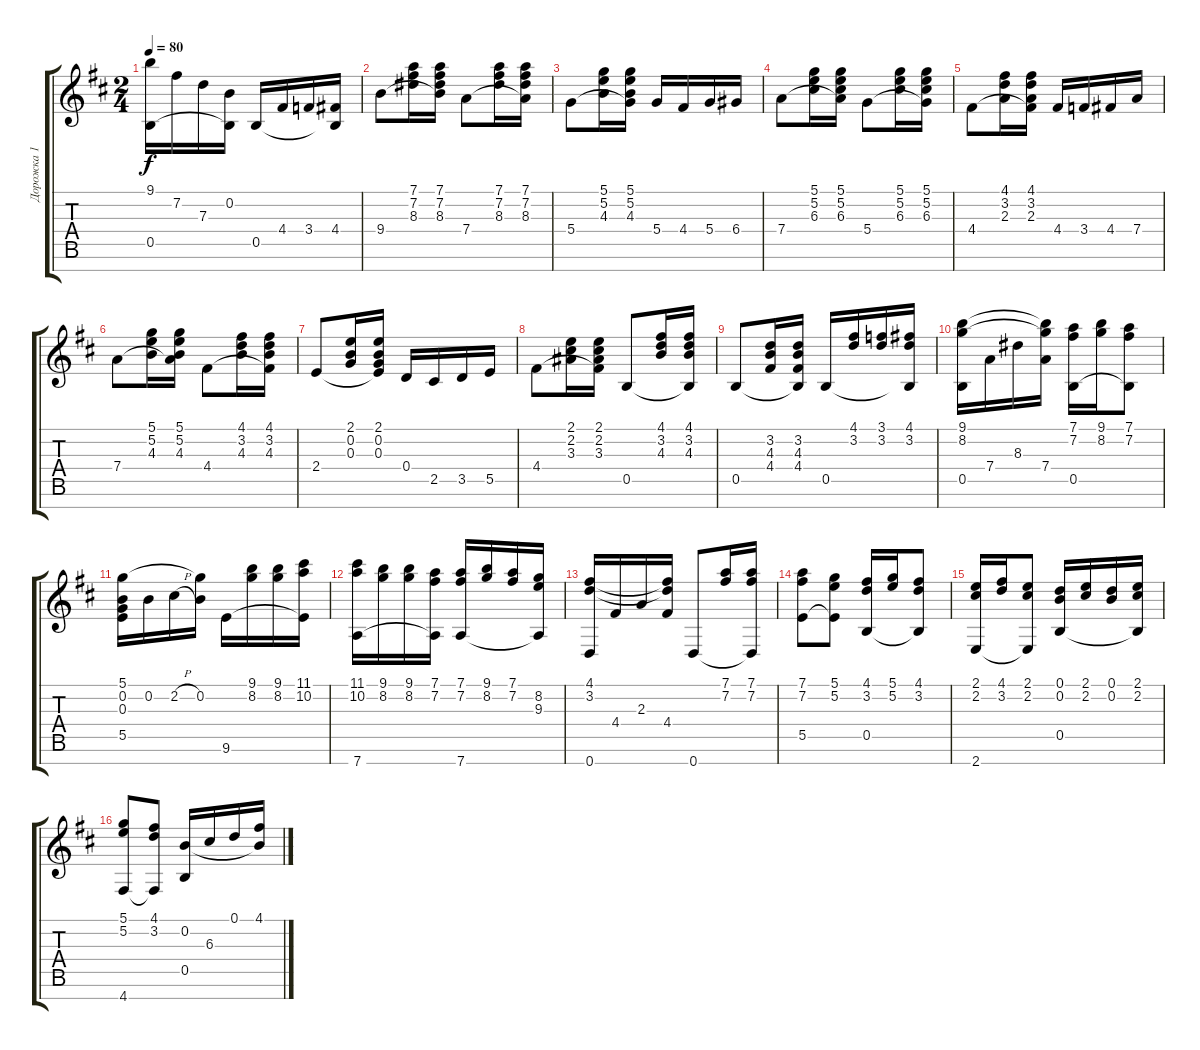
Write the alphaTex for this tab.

\track ("Дорожка 1" "Дорожка 1") {instrument acousticguitarsteel}
\staff {score tabs}
\tuning (D4 B3 G3 D3 B2 G2 D2) {hide}
\ts (2 4)
\tempo 80
\clef g2
\ks bminor
(9.1 0.5).16{dy f} 7.2.16 7.3.16 (0.2 0.5{t}).16 0.5.16 4.4.16 3.4.16 (4.4 0.5{t}).16 |
9.4.8 (7.1 7.2 8.3).16 (7.1 7.2 8.3 9.4{t}).16 7.4.8 (7.1 7.2 8.3).16 (7.1 7.2 8.3 7.4{t}).16 |
5.4.8 (5.1 5.2 4.3).16 (5.1 5.2 4.3 5.4{t}).16 5.4.16 4.4.16 5.4.16 6.4.16 |
7.4.8 (5.1 5.2 6.3).16 (5.1 5.2 6.3 7.4{t}).16 5.4.8 (5.1 5.2 6.3).16 (5.1 5.2 6.3 5.4{t}).16 |
4.4.8 (4.1 3.2 2.3).16 (4.1 3.2 2.3 4.4{t}).16 4.4.16 3.4.16 4.4.16 7.4.16 |
7.4.8 (5.1 5.2 4.3).16 (5.1 5.2 4.3 7.4{t}).16 4.4.8 (4.1 3.2 4.3).16 (4.1 3.2 4.3 4.4{t}).16 |
2.4.8 (2.1 0.2 0.3).16 (2.1 0.2 0.3 2.4{t}).16 0.4.16 2.5.16 3.5.16 5.5.16 |
4.4.8 (2.1 2.2 3.3).16 (2.1 2.2 3.3 4.4{t}).16 0.5.8 (4.1 3.2 4.3).16 (4.1 3.2 4.3 0.5{t}).16 |
0.5.8 (3.2 4.3 4.4).16 (3.2 4.3 4.4 0.5{t}).16 0.5.16 (4.1 3.2).16 (3.1 3.2).16 (4.1 3.2 0.5{t}).16 |
(9.1 8.2 0.5).16 7.4.16 8.3.16 (9.1{t} 8.2{t} 7.4).16 (7.1 7.2 0.5).16 (9.1 8.2).16 (7.1 7.2 0.5{t}).8 |
(5.1 0.2 0.3 5.5).16 0.2.16 2.2{h}.16 (5.1{t} 0.2).16 9.6.16 (9.1 8.2).16 (9.1 8.2).16 (11.1 10.2 9.6{t}).16 |
(11.1 10.2 7.7).16 (9.1 8.2).16 (9.1 8.2).16 (7.1 7.2 7.7{t}).16 (7.1 7.2 7.7).16 (9.1 8.2).16 (7.1 7.2).16 (8.2 9.3 7.7{t}).16 |
(4.1 3.2 0.7).16 4.4.16 2.3.16 (4.1{t} 3.2{t} 4.4).16 0.7.8 (7.1 7.2).16 (7.1 7.2 0.7{t}).16 |
(7.1 7.2 5.5).8 (5.1 5.2 5.5{t}).8 (4.1 3.2 0.5).16 (5.1 5.2).16 (4.1 3.2 0.5{t}).8 |
(2.1 2.2 2.7).16 (4.1 3.2).16 (2.1 2.2 2.7{t}).8 (0.1 0.2 0.5).16 (2.1 2.2).16 (0.1 0.2).16 (2.1 2.2 0.5{t}).16 |
(5.1 5.2 4.7).8 (4.1 3.2 4.7{t}).8 (0.2 0.5).16 6.3.16 0.1.16 (4.1 0.2{t}).16
